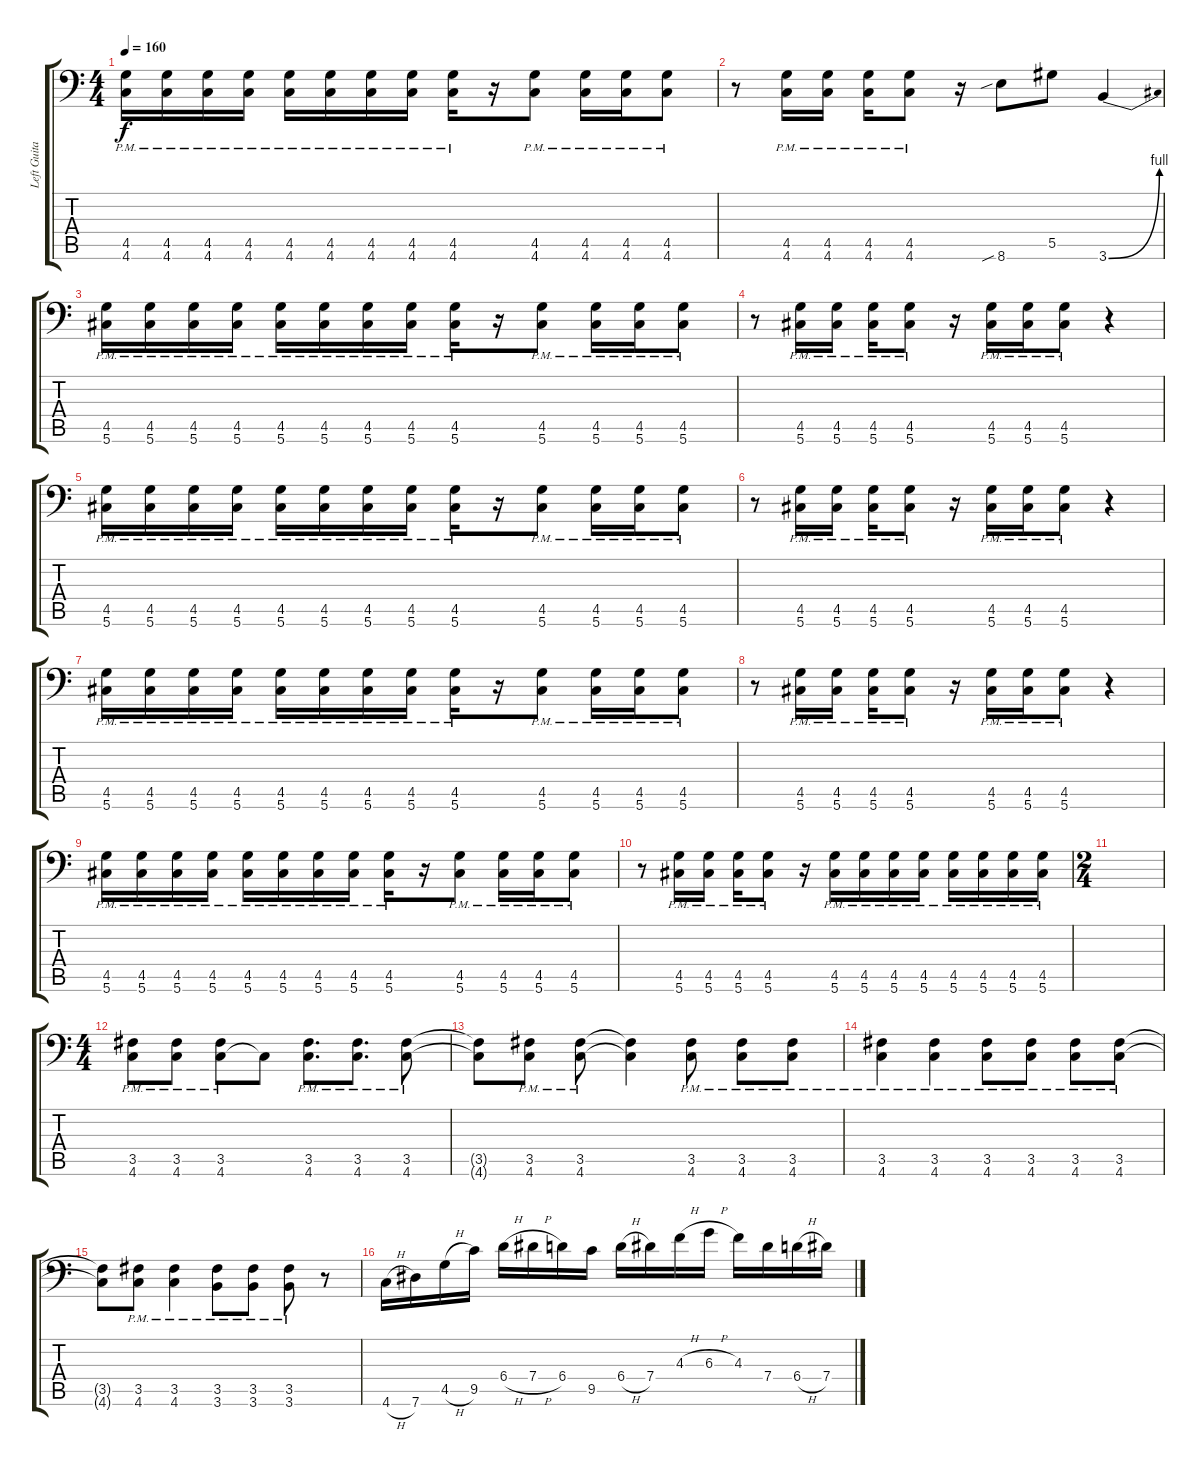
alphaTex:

\track ("Left Guitar" "Left Guita") {instrument distortionguitar}
\staff {score tabs}
\tuning (Bb3 F3 Db3 Ab2 Eb2 Ab1) {hide}
\ts (4 4)
\tempo 160
\clef f4
\ks c
(4.5{pm} 4.6{pm}).16{dy f} (4.5{pm} 4.6{pm}).16 (4.5{pm} 4.6{pm}).16 (4.5{pm} 4.6{pm}).16 (4.5{pm} 4.6{pm}).16 (4.5{pm} 4.6{pm}).16 (4.5{pm} 4.6{pm}).16 (4.5{pm} 4.6{pm}).16 (4.5{pm} 4.6{pm}).16 r.16 (4.5{pm} 4.6{pm}).8 (4.5{pm} 4.6{pm}).16 (4.5{pm} 4.6{pm}).16 (4.5{pm} 4.6{pm}).8 |
r.8 (4.5{pm} 4.6{pm}).16 (4.5{pm} 4.6{pm}).16 (4.5{pm} 4.6{pm}).16 (4.5{pm} 4.6{pm}).8 r.16 8.6{sib}.8 5.5.8 3.6{be (bend 0 0 60 4)}.4 |
(4.5{pm} 5.6{pm}).16 (4.5{pm} 5.6{pm}).16 (4.5{pm} 5.6{pm}).16 (4.5{pm} 5.6{pm}).16 (4.5{pm} 5.6{pm}).16 (4.5{pm} 5.6{pm}).16 (4.5{pm} 5.6{pm}).16 (4.5{pm} 5.6{pm}).16 (4.5{pm} 5.6{pm}).16 r.16 (4.5{pm} 5.6{pm}).8 (4.5{pm} 5.6{pm}).16 (4.5{pm} 5.6{pm}).16 (4.5{pm} 5.6{pm}).8 |
r.8 (4.5{pm} 5.6{pm}).16 (4.5{pm} 5.6{pm}).16 (4.5{pm} 5.6{pm}).16 (4.5{pm} 5.6{pm}).8 r.16 (4.5{pm} 5.6{pm}).16 (4.5{pm} 5.6{pm}).16 (4.5{pm} 5.6{pm}).8 r.4 |
(4.5{pm} 5.6{pm}).16 (4.5{pm} 5.6{pm}).16 (4.5{pm} 5.6{pm}).16 (4.5{pm} 5.6{pm}).16 (4.5{pm} 5.6{pm}).16 (4.5{pm} 5.6{pm}).16 (4.5{pm} 5.6{pm}).16 (4.5{pm} 5.6{pm}).16 (4.5{pm} 5.6{pm}).16 r.16 (4.5{pm} 5.6{pm}).8 (4.5{pm} 5.6{pm}).16 (4.5{pm} 5.6{pm}).16 (4.5{pm} 5.6{pm}).8 |
r.8 (4.5{pm} 5.6{pm}).16 (4.5{pm} 5.6{pm}).16 (4.5{pm} 5.6{pm}).16 (4.5{pm} 5.6{pm}).8 r.16 (4.5{pm} 5.6{pm}).16 (4.5{pm} 5.6{pm}).16 (4.5{pm} 5.6{pm}).8 r.4 |
(4.5{pm} 5.6{pm}).16 (4.5{pm} 5.6{pm}).16 (4.5{pm} 5.6{pm}).16 (4.5{pm} 5.6{pm}).16 (4.5{pm} 5.6{pm}).16 (4.5{pm} 5.6{pm}).16 (4.5{pm} 5.6{pm}).16 (4.5{pm} 5.6{pm}).16 (4.5{pm} 5.6{pm}).16 r.16 (4.5{pm} 5.6{pm}).8 (4.5{pm} 5.6{pm}).16 (4.5{pm} 5.6{pm}).16 (4.5{pm} 5.6{pm}).8 |
r.8 (4.5{pm} 5.6{pm}).16 (4.5{pm} 5.6{pm}).16 (4.5{pm} 5.6{pm}).16 (4.5{pm} 5.6{pm}).8 r.16 (4.5{pm} 5.6{pm}).16 (4.5{pm} 5.6{pm}).16 (4.5{pm} 5.6{pm}).8 r.4 |
(4.5{pm} 5.6{pm}).16 (4.5{pm} 5.6{pm}).16 (4.5{pm} 5.6{pm}).16 (4.5{pm} 5.6{pm}).16 (4.5{pm} 5.6{pm}).16 (4.5{pm} 5.6{pm}).16 (4.5{pm} 5.6{pm}).16 (4.5{pm} 5.6{pm}).16 (4.5{pm} 5.6{pm}).16 r.16 (4.5{pm} 5.6{pm}).8 (4.5{pm} 5.6{pm}).16 (4.5{pm} 5.6{pm}).16 (4.5{pm} 5.6{pm}).8 |
r.8 (4.5{pm} 5.6{pm}).16 (4.5{pm} 5.6{pm}).16 (4.5{pm} 5.6{pm}).16 (4.5{pm} 5.6{pm}).8 r.16 (4.5{pm} 5.6{pm}).16 (4.5{pm} 5.6{pm}).16 (4.5{pm} 5.6{pm}).16 (4.5{pm} 5.6{pm}).16 (4.5{pm} 5.6{pm}).16 (4.5{pm} 5.6{pm}).16 (4.5{pm} 5.6{pm}).16 (4.5{pm} 5.6{pm}).16 |
\ts (2 4)
|
\ts (4 4)
(3.5{pm} 4.6{pm}).8 (3.5{pm} 4.6{pm}).8 (3.5{pm} 4.6{pm}).8 4.6{t}.8 (3.5{pm} 4.6{pm}).8{d} (3.5{pm} 4.6{pm}).8{d} (3.5{pm} 4.6{pm}).8 |
(3.5{t} 4.6{t}).8 (3.5{pm} 4.6{pm}).8 (3.5{pm} 4.6{pm}).8 (3.5{t} 4.6{t}).4 (3.5{pm} 4.6{pm}).8 (3.5{pm} 4.6{pm}).8 (3.5{pm} 4.6{pm}).8 |
(3.5{pm} 4.6{pm}).4 (3.5{pm} 4.6{pm}).4 (3.5{pm} 4.6{pm}).8 (3.5{pm} 4.6{pm}).8 (3.5{pm} 4.6{pm}).8 (3.5{pm} 4.6{pm}).8 |
(3.5{t} 4.6{t}).8 (3.5{pm} 4.6{pm}).8 (3.5{pm} 4.6{pm}).4 (3.5{pm} 3.6{pm}).8 (3.5{pm} 3.6{pm}).8 (3.5{pm} 3.6{pm}).8 r.8 |
4.6{h}.16 7.6.16 4.5{h}.16 9.5.16 6.4{h}.16 7.4{h}.16 6.4.16 9.5.16 6.4{h}.16 7.4.16 4.3{h}.16 6.3{h}.16 4.3.16 7.4.16 6.4{h}.16 7.4.16
